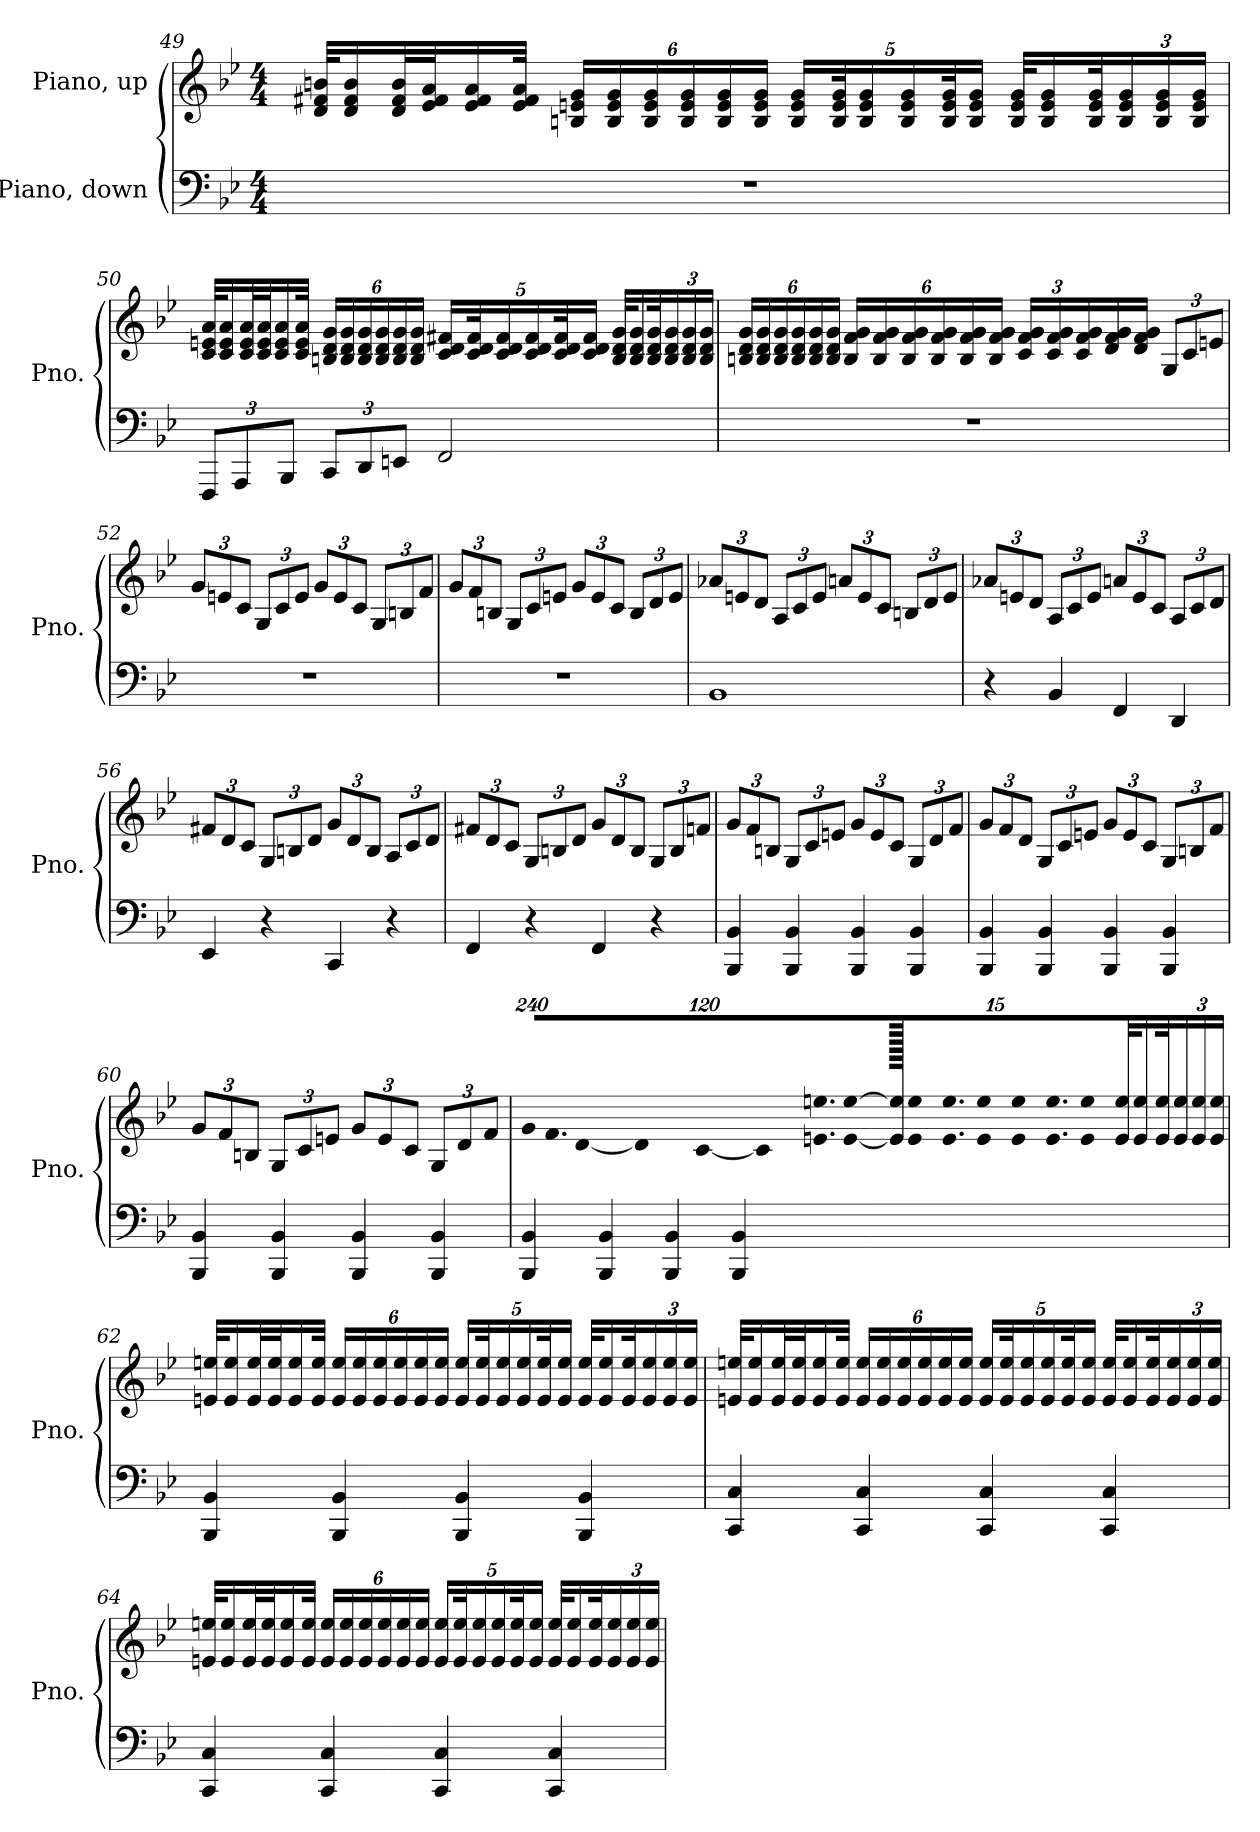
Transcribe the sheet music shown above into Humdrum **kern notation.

**kern	**kern
*part2	*part1
*staff2	*staff1
*I"Piano, down	*I"Piano, up
*I'Pno.	*I'Pno.
!!LO:LB:g=z
*clefF4	*clefG2
*k[b-e-]	*k[b-e-]
*M4/4	*M4/4
=49	=49
1r	32d/ 32f#X/ 32bn/KLL
.	16d/ 16f#/ 16b/
.	32d/ 32f#/ 32b/L
.	32e-/ 32f#/ 32a/J
.	16e-/ 16f#/ 16a/
.	32e-/ 32f#/ 32a/JJk
*	*Xbrackettup
.	24Bn/ 24en/ 24g/LL
.	24B/ 24e/ 24g/
.	24B/ 24e/ 24g/
.	24B/ 24e/ 24g/
.	24B/ 24e/ 24g/
.	24B/ 24e/ 24g/JJ
.	20B/ 20e/ 20g/LL
.	40B/ 40e/ 40g/K
.	20B/ 20e/ 20g/
.	20B/ 20e/ 20g/
.	40B/ 40e/ 40g/K
.	20B/ 20e/ 20g/JJ
.	32B/ 32e/ 32g/KLL
.	16B/ 16e/ 16g/
.	32B/ 32e/ 32g/K
.	24B/ 24e/ 24g/
.	24B/ 24e/ 24g/
.	24B/ 24e/ 24g/JJ
!!LO:PB:g=z
=50	=50
*Xbrackettup	*
12FFF/L	32c/ 32en/ 32a/KLL
.	16c/ 16e/ 16a/
12AAA/	.
.	32c/ 32e/ 32a/L
.	32c/ 32e/ 32a/J
.	16c/ 16e/ 16a/
12BBB-/J	.
.	32c/ 32e/ 32a/JJk
12CC/L	24Bn/ 24d/ 24g/LL
.	24B/ 24d/ 24g/
12DD/	24B/ 24d/ 24g/
.	24B/ 24d/ 24g/
12EEn/J	24B/ 24d/ 24g/
.	24B/ 24d/ 24g/JJ
2FF/	20c/ 20d/ 20f#X/LL
.	40c/ 40d/ 40f#/K
.	20c/ 20d/ 20f#/
.	20c/ 20d/ 20f#/
.	40c/ 40d/ 40f#/K
.	20c/ 20d/ 20f#/JJ
.	32B/ 32d/ 32g/KLL
.	16B/ 16d/ 16g/
.	32B/ 32d/ 32g/K
.	24B/ 24d/ 24g/
.	24B/ 24d/ 24g/
.	24B/ 24d/ 24g/JJ
!!LO:LB:g=z
=51	=51
1r	24Bn/ 24d/ 24g/LL
.	24B/ 24d/ 24g/
.	24B/ 24d/ 24g/
.	24B/ 24d/ 24g/
.	24B/ 24d/ 24g/
.	24B/ 24d/ 24g/JJ
.	24B/ 24f/ 24g/LL
.	24B/ 24f/ 24g/
.	24B/ 24f/ 24g/
.	24B/ 24f/ 24g/
.	24B/ 24f/ 24g/
.	24B/ 24f/ 24g/JJ
.	24c/ 24f/ 24g/LL
.	24c/ 24f/ 24g/
.	24c/ 24f/ 24g/
.	16d/ 16f/ 16g/
.	16d/ 16f/ 16g/JJ
.	12G/L
.	12c/
.	12en/J
!!LO:LB:g=z
=52	=52
1r	12g/L
.	12en/
.	12c/J
.	12G/L
.	12c/
.	12e/J
.	12g/L
.	12e/
.	12c/J
.	12G/L
.	12Bn/
.	12f/J
=53	=53
1r	12g/L
.	12f/
.	12Bn/J
.	12G/L
.	12c/
.	12en/J
.	12g/L
.	12e/
.	12c/J
.	12B/L
.	12d/
.	12e/J
=54	=54
1BB-	12a-X/L
.	12en/
.	12d/J
.	12A/L
.	12c/
.	12e/J
.	12an/L
.	12e/
.	12c/J
.	12Bn/L
.	12d/
.	12e/J
!!LO:LB:g=z
=55	=55
4r	12a-X/L
.	12en/
.	12d/J
4BB-/	12A/L
.	12c/
.	12e/J
4FF/	12an/L
.	12e/
.	12c/J
4DD/	12A/L
.	12c/
.	12d/J
=56	=56
4EE-/	12f#X/L
.	12d/
.	12c/J
4r	12G/L
.	12Bn/
.	12d/J
4CC/	12g/L
.	12d/
.	12B/J
4r	12A/L
.	12c/
.	12d/J
=57	=57
4FF/	12f#X/L
.	12d/
.	12c/J
4r	12G/L
.	12Bn/
.	12d/J
4FF/	12g/L
.	12d/
.	12B/J
4r	12G/L
.	12B/
.	12fn/J
!!LO:LB:g=z
=58	=58
4BBB-/ 4BB-/	12g/L
.	12f/
.	12Bn/J
4BBB-/ 4BB-/	12G/L
.	12c/
.	12en/J
4BBB-/ 4BB-/	12g/L
.	12e/
.	12c/J
4BBB-/ 4BB-/	12G/L
.	12d/
.	12f/J
=59	=59
4BBB-/ 4BB-/	12g/L
.	12f/
.	12d/J
4BBB-/ 4BB-/	12G/L
.	12c/
.	12en/J
4BBB-/ 4BB-/	12g/L
.	12e/
.	12c/J
4BBB-/ 4BB-/	12G/L
.	12Bn/
.	12f/J
=60	=60
4BBB-/ 4BB-/	12g/L
.	12f/
.	12Bn/J
4BBB-/ 4BB-/	12G/L
.	12c/
.	12en/J
4BBB-/ 4BB-/	12g/L
.	12e/
.	12c/J
4BBB-/ 4BB-/	12G/L
.	12d/
.	12f/J
!!LO:LB:g=z
=61	=61
!	!LO:N:vis=16
4BBB-/ 4BB-/	1920%137g/LL
!	!LO:N:vis=16.
.	960%103f/
!	!LO:N:vis=32
.	[640%23d/L
!	!LO:N:vis=32
.	640%23d/JJJ]
4BBB-/ 4BB-/	.
!	!LO:N:vis=32
.	[640%23c/LLL
!	!LO:N:vis=32
.	640%23c/J]
!	!LO:N:vis=16.
.	960%103en/ 960%103een/
.	[128%9e/ [128%9ee/
4BBB-/ 4BB-/	960e/] 960ee/]
!	!LO:N:vis=32
.	640%23e/ 640%23ee/LLL
!	!LO:N:vis=32.
.	1920%103e/ 1920%103ee/
!	!LO:N:vis=32
.	640%23e/ 640%23ee/
!	!LO:N:vis=32
.	640%23e/ 640%23ee/
!	!LO:N:vis=32.
.	1920%103e/ 1920%103ee/
!	!LO:N:vis=32
.	640%23e/ 640%23ee/JJJ
4BBB-/ 4BB-/	.
.	32e/ 32ee/KLL
.	16e/ 16ee/
.	32e/ 32ee/K
.	24e/ 24ee/
.	24e/ 24ee/
.	24e/ 24ee/JJ
480ryy	.
!!LO:PB:g=z
=62	=62
4BBB-/ 4BB-/	32en/ 32een/KLL
.	16e/ 16ee/
.	32e/ 32ee/L
.	32e/ 32ee/J
.	16e/ 16ee/
.	32e/ 32ee/JJk
4BBB-/ 4BB-/	24e/ 24ee/LL
.	24e/ 24ee/
.	24e/ 24ee/
.	24e/ 24ee/
.	24e/ 24ee/
.	24e/ 24ee/JJ
4BBB-/ 4BB-/	20e/ 20ee/LL
.	40e/ 40ee/K
.	20e/ 20ee/
.	20e/ 20ee/
.	40e/ 40ee/K
.	20e/ 20ee/JJ
4BBB-/ 4BB-/	32e/ 32ee/KLL
.	16e/ 16ee/
.	32e/ 32ee/K
.	24e/ 24ee/
.	24e/ 24ee/
.	24e/ 24ee/JJ
!!LO:LB:g=z
=63	=63
4CC/ 4C/	32en/ 32een/KLL
.	16e/ 16ee/
.	32e/ 32ee/L
.	32e/ 32ee/J
.	16e/ 16ee/
.	32e/ 32ee/JJk
4CC/ 4C/	24e/ 24ee/LL
.	24e/ 24ee/
.	24e/ 24ee/
.	24e/ 24ee/
.	24e/ 24ee/
.	24e/ 24ee/JJ
4CC/ 4C/	20e/ 20ee/LL
.	40e/ 40ee/K
.	20e/ 20ee/
.	20e/ 20ee/
.	40e/ 40ee/K
.	20e/ 20ee/JJ
4CC/ 4C/	32e/ 32ee/KLL
.	16e/ 16ee/
.	32e/ 32ee/K
.	24e/ 24ee/
.	24e/ 24ee/
.	24e/ 24ee/JJ
!!LO:LB:g=z
=64	=64
4CC/ 4C/	32en/ 32een/KLL
.	16e/ 16ee/
.	32e/ 32ee/L
.	32e/ 32ee/J
.	16e/ 16ee/
.	32e/ 32ee/JJk
4CC/ 4C/	24e/ 24ee/LL
.	24e/ 24ee/
.	24e/ 24ee/
.	24e/ 24ee/
.	24e/ 24ee/
.	24e/ 24ee/JJ
4CC/ 4C/	20e/ 20ee/LL
.	40e/ 40ee/K
.	20e/ 20ee/
.	20e/ 20ee/
.	40e/ 40ee/K
.	20e/ 20ee/JJ
4CC/ 4C/	32e/ 32ee/KLL
.	16e/ 16ee/
.	32e/ 32ee/K
.	24e/ 24ee/
.	24e/ 24ee/
.	24e/ 24ee/JJ
=	=
*-	*-
